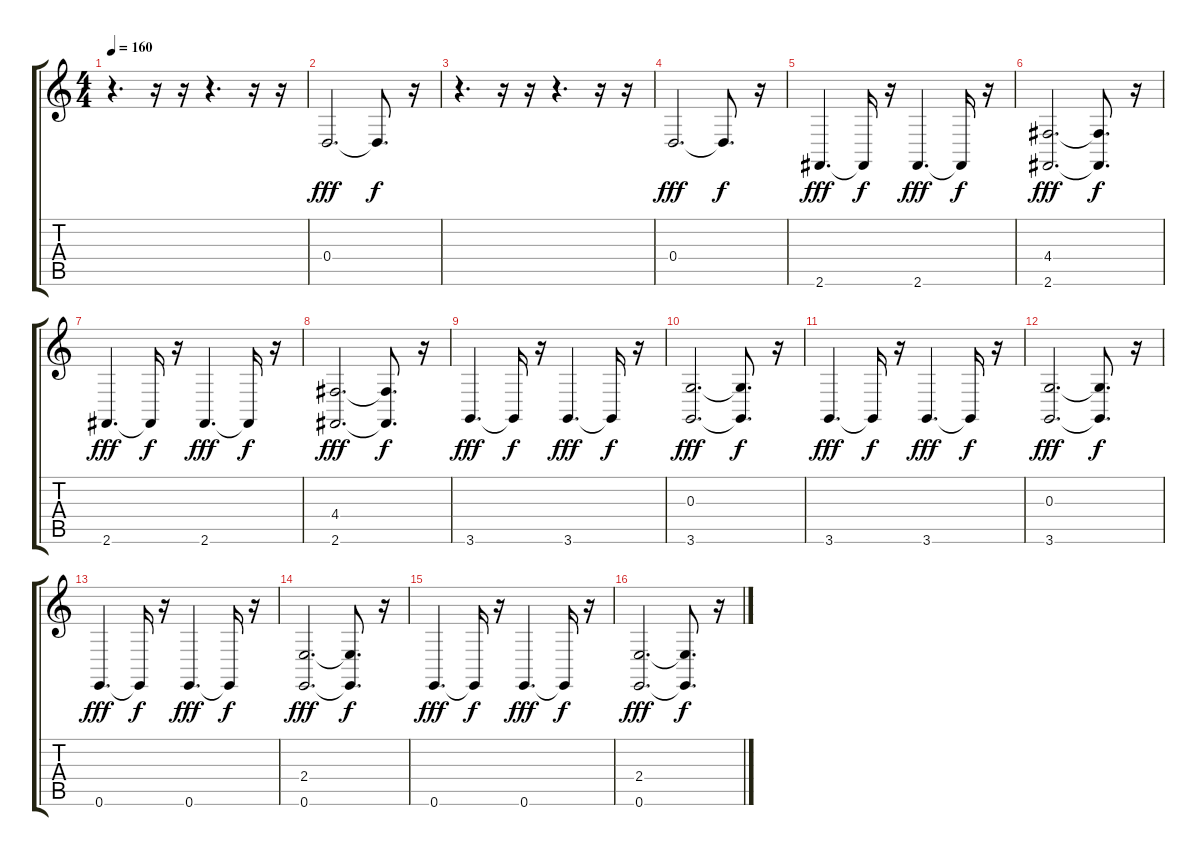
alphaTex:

\track "" {instrument brightacousticpiano}
\staff {score tabs}
\tuning (E4 B3 G3 D3 A2 E2) {hide}
\ts (4 4)
\tempo 160
\clef g2
\ks c
r.4{d dy f} r.16 r.16 r.4{d} r.16 r.16 |
0.4.2{d dy fff} 0.4{t}.8{d dy f} r.16 |
r.4{d} r.16 r.16 r.4{d} r.16 r.16 |
0.4.2{d dy fff} 0.4{t}.8{d dy f} r.16 |
2.6.4{d dy fff} 2.6{t}.16{dy f} r.16 2.6.4{d dy fff} 2.6{t}.16{dy f} r.16 |
(4.4 2.6).2{d dy fff} (4.4{t} 2.6{t}).8{d dy f} r.16 |
2.6.4{d dy fff} 2.6{t}.16{dy f} r.16 2.6.4{d dy fff} 2.6{t}.16{dy f} r.16 |
(4.4 2.6).2{d dy fff} (4.4{t} 2.6{t}).8{d dy f} r.16 |
3.6.4{d dy fff} 3.6{t}.16{dy f} r.16 3.6.4{d dy fff} 3.6{t}.16{dy f} r.16 |
(0.3 3.6).2{d dy fff} (0.3{t} 3.6{t}).8{d dy f} r.16 |
3.6.4{d dy fff} 3.6{t}.16{dy f} r.16 3.6.4{d dy fff} 3.6{t}.16{dy f} r.16 |
(0.3 3.6).2{d dy fff} (0.3{t} 3.6{t}).8{d dy f} r.16 |
0.6.4{d dy fff} 0.6{t}.16{dy f} r.16 0.6.4{d dy fff} 0.6{t}.16{dy f} r.16 |
(2.4 0.6).2{d dy fff} (2.4{t} 0.6{t}).8{d dy f} r.16 |
0.6.4{d dy fff} 0.6{t}.16{dy f} r.16 0.6.4{d dy fff} 0.6{t}.16{dy f} r.16 |
(2.4 0.6).2{d dy fff} (2.4{t} 0.6{t}).8{d dy f} r.16
